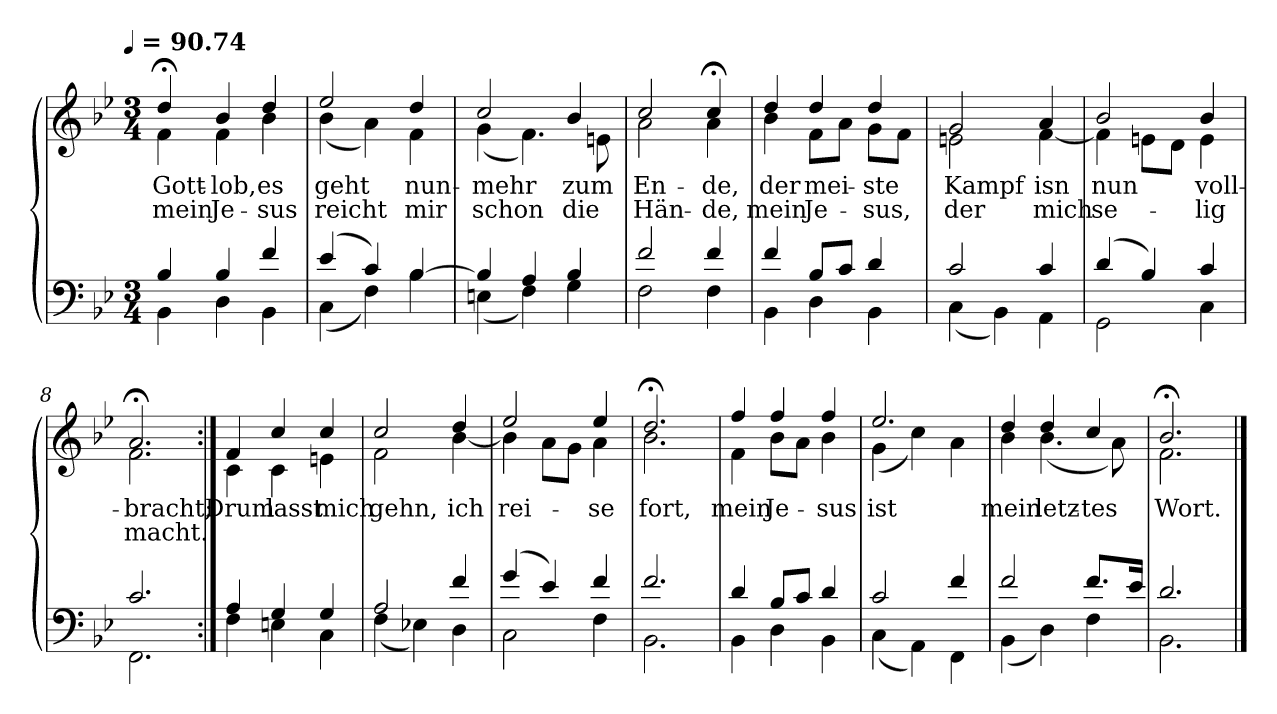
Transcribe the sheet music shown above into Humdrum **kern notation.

**kern	**kern	**text	**text	**dynam
*part1	*part1	*part1	*part1	*part1
*staff2	*staff1	*staff1	*staff1	*staff1/2
*clefF4	*clefG2	*	*	*
*k[b-e-]	*k[b-e-]	*	*	*
!!LO:TX:omd:t=[quarter] = 90.74
*M3/4	*M3/4	*	*	*
*MM90	*MM90	*	*	*
=1	=1	=1	=1	=1
*^	*^	*	*	*
4B-	4BB-	4dd;<	4f	Gott-	mein	.
4B-	4D	4b-	4f	-lob,	Je-	.
4f	4BB-	4dd	4b-	es	-sus	.
=2	=2	=2	=2	=2	=2	=2
(4e-	(4C	2ee-	(4b-	geht	reicht	.
4c)	4F)	.	4a)	.	.	.
[4B-	4B-	4dd	4f	nun-	mir	.
=3	=3	=3	=3	=3	=3	=3
4B-]	(4En	2cc	(4g	-mehr	schon	.
4A	4F)	.	4.f)	.	.	.
4B-	4G	4b-	.	zum	die	.
.	.	.	8en	.	.	.
=4	=4	=4	=4	=4	=4	=4
2f	2F	2cc	2a	En-	Hän-	.
4f	4F	4cc;<	4a	-de,	-de,	.
=5	=5	=5	=5	=5	=5	=5
4f	4BB-	4dd	4b-	der	mein	.
8B-L	4D	4dd	8fL	mei-	Je-	.
8cJ	.	.	8aJ	.	.	.
4d	4BB-	4dd	8gL	-ste	-sus,	.
.	.	.	8fJ	.	.	.
=6	=6	=6	=6	=6	=6	=6
2c	(4C	2g	2en	Kampf	der	.
.	4BB-)	.	.	.	.	.
4c	4AA	4a	[4f	isn	mich	.
=7	=7	=7	=7	=7	=7	=7
(4d	2GG	2b-	4f]	nun	se-	.
4B-)	.	.	8enL	.	.	.
.	.	.	8dJ	.	.	.
4c	4C	4b-	4e	voll-	-lig	.
=8	=8	=8	=8	=8	=8	=8
2.c	2.FF	2.a;<	2.f	-bracht;	macht.	.
!!LO:LB:g=z	!!
=9:|!	=9:|!	=9:|!	=9:|!	=9:|!	=9:|!	=9:|!
*	*	*MM88	*	*	*	*
4A	4F	4f	4c	Drum	.	.
4G	4En	4cc	4c	lasst	.	.
4G	4C	4cc	4en	mich	.	.
=10	=10	=10	=10	=10	=10	=10
2A	(4F	2cc	2f	gehn,	.	.
.	4E-X)	.	.	.	.	.
4f	4D	4dd	[4b-	ich	.	.
=11	=11	=11	=11	=11	=11	=11
(4g	2C	2ee-	4b-]	rei-	.	.
4e-)	.	.	8aL	.	.	.
.	.	.	8gJ	.	.	.
4f	4F	4ee-	4a	-se	.	.
=12	=12	=12	=12	=12	=12	=12
2.f	2.BB-	2.dd;<	2.b-	fort,	.	.
=13	=13	=13	=13	=13	=13	=13
4d	4BB-	4ff	4f	mein	.	.
8B-L	4D	4ff	8b-L	Je-	.	.
8cJ	.	.	8aJ	.	.	.
4d	4BB-	4ff	4b-	-sus	.	.
=14	=14	=14	=14	=14	=14	=14
*	*	*MM87	*	*	*	*
2c	(4C	2.ee-	(4g	ist	.	.
.	4AA)	.	4cc)	.	.	.
4f	4FF	.	4a	.	.	.
=15	=15	=15	=15	=15	=15	=15
*	*	*MM84	*	*	*	*
2f	(4BB-	4dd	4b-	mein	.	.
.	4D)	4dd	(4.b-	letz-	.	♩ = 83
8.fL	4F	4cc	.	tes	.	♩ = 80
.	.	.	8a)	.	.	.
16e-Jk	.	.	.	.	.	.
=16	=16	=16	=16	=16	=16	=16
2.d	2.BB-	2.b-;<	2.f	Wort.	.	.
*v	*v	*	*	*	*	*
*	*v	*v	*	*	*
==	==	==	==	==
*-	*-	*-	*-	*-
